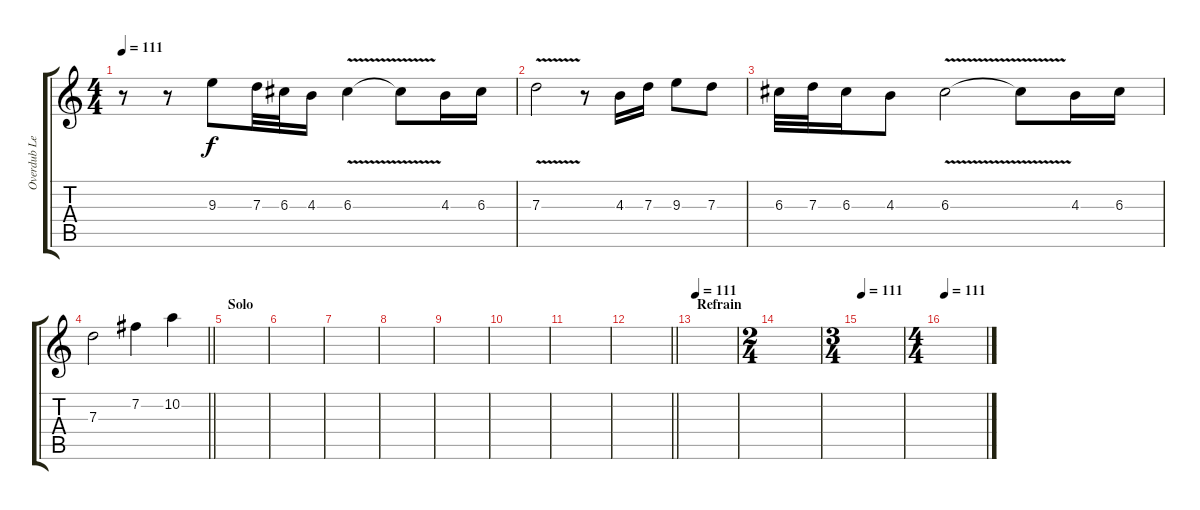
\track ("Overdub Lead" "Overdub Le") {instrument overdrivenguitar}
\staff {score tabs}
\tuning (E4 B3 G3 D3 A2 E2) {hide}
\ts (4 4)
\tempo 111
\clef g2
\ks c
r.8{dy f} r.8 9.3.8 7.3.32 6.3.32 4.3.16 6.3{v}.4 6.3{t}.8 4.3.16 6.3.16 |
7.3{v}.2 r.8 4.3.16 7.3.16 9.3.8 7.3.8 |
6.3.32 7.3.32 6.3.16 4.3.8 6.3{v}.2 6.3{t}.8 4.3.16 6.3.16 |
\barLineRight lightlight
7.3.2 7.2.4 10.2.4 |
\section ("" "Solo")
|
|
|
|
|
|
|
\barLineRight lightlight
|
\section ("" "Refrain")
\tempo 111
|
\ts (2 4)
|
\ts (3 4)
\tempo 111
|
\ts (4 4)
\tempo 111
